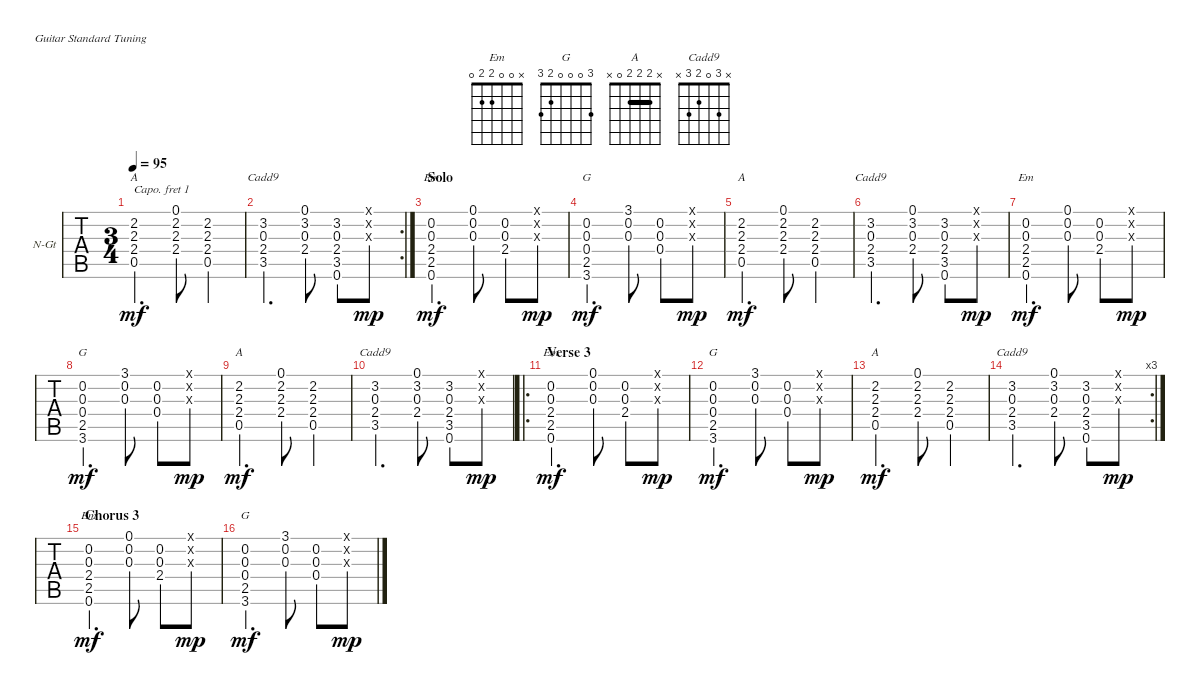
\bracketExtendMode groupsimilarinstruments
\firstSystemTrackNameOrientation horizontal
\otherSystemsTrackNameOrientation horizontal
\track ("Guitar" "N-Gt") {instrument acousticguitarnylon}
\staff {tabs}
\capo 1
\tuning (E4 B3 G3 D3 A2 E2)
\chord ("Em" x 0 0 2 2 0)
\chord ("G" 3 0 0 0 2 3)
\chord ("A" x 2 2 2 0 x) {barre (2 2)}
\chord ("Cadd9" x 3 0 2 3 x)
\ts (3 4)
\tempo 95
\clef g2
\ks c
(0.5 2.4 2.3 2.2).4{d ch "A" dy mf} (2.4 2.3 0.1 2.2).8 (0.5 2.4 2.3 2.2).4 |
\rc 2
(3.5 2.4 0.3 3.2).4{d ch "Cadd9"} (2.4 0.3 3.2 0.1).8 (2.4 0.3 3.2 3.5 0.6).8 (0.1{x} 0.3{x} 0.2{x}).8{dy mp} |
\section ("" "Solo")
(0.6 2.5 2.4 0.3 0.2).4{d ch "Em" dy mf} (0.1 0.2 0.3).8 (0.3 0.2 2.4).8 (0.1{x} 0.3{x} 0.2{x}).8{dy mp} |
(3.6 2.5 0.4 0.3 0.2).4{d ch "G" dy mf} (0.3 0.2 3.1).8 (0.4 0.3 0.2).8 (0.1{x} 0.3{x} 0.2{x}).8{dy mp} |
(0.5 2.4 2.3 2.2).4{d ch "A" dy mf} (2.4 2.3 0.1 2.2).8 (0.5 2.4 2.3 2.2).4 |
(3.5 2.4 0.3 3.2).4{d ch "Cadd9"} (2.4 0.3 3.2 0.1).8 (2.4 0.3 3.2 3.5 0.6).8 (0.1{x} 0.3{x} 0.2{x}).8{dy mp} |
(0.6 2.5 2.4 0.3 0.2).4{d ch "Em" dy mf} (0.1 0.2 0.3).8 (0.3 0.2 2.4).8 (0.1{x} 0.3{x} 0.2{x}).8{dy mp} |
(3.6 2.5 0.4 0.3 0.2).4{d ch "G" dy mf} (0.3 0.2 3.1).8 (0.4 0.3 0.2).8 (0.1{x} 0.3{x} 0.2{x}).8{dy mp} |
(0.5 2.4 2.3 2.2).4{d ch "A" dy mf} (2.4 2.3 0.1 2.2).8 (0.5 2.4 2.3 2.2).4 |
(3.5 2.4 0.3 3.2).4{d ch "Cadd9"} (2.4 0.3 3.2 0.1).8 (2.4 0.3 3.2 3.5 0.6).8 (0.1{x} 0.3{x} 0.2{x}).8{dy mp} |
\ro
\section ("" "Verse 3")
(0.6 2.5 2.4 0.3 0.2).4{d ch "Em" dy mf} (0.1 0.2 0.3).8 (0.3 0.2 2.4).8 (0.1{x} 0.3{x} 0.2{x}).8{dy mp} |
(3.6 2.5 0.4 0.3 0.2).4{d ch "G" dy mf} (0.3 0.2 3.1).8 (0.4 0.3 0.2).8 (0.1{x} 0.3{x} 0.2{x}).8{dy mp} |
(0.5 2.4 2.3 2.2).4{d ch "A" dy mf} (2.4 2.3 0.1 2.2).8 (0.5 2.4 2.3 2.2).4 |
\rc 3
(3.5 2.4 0.3 3.2).4{d ch "Cadd9"} (2.4 0.3 3.2 0.1).8 (2.4 0.3 3.2 3.5 0.6).8 (0.1{x} 0.3{x} 0.2{x}).8{dy mp} |
\section ("" "Chorus 3")
(0.6 2.5 2.4 0.3 0.2).4{d ch "Em" dy mf} (0.1 0.2 0.3).8 (0.3 0.2 2.4).8 (0.1{x} 0.3{x} 0.2{x}).8{dy mp} |
(3.6 2.5 0.4 0.3 0.2).4{d ch "G" dy mf} (0.3 0.2 3.1).8 (0.4 0.3 0.2).8 (0.1{x} 0.3{x} 0.2{x}).8{dy mp}
